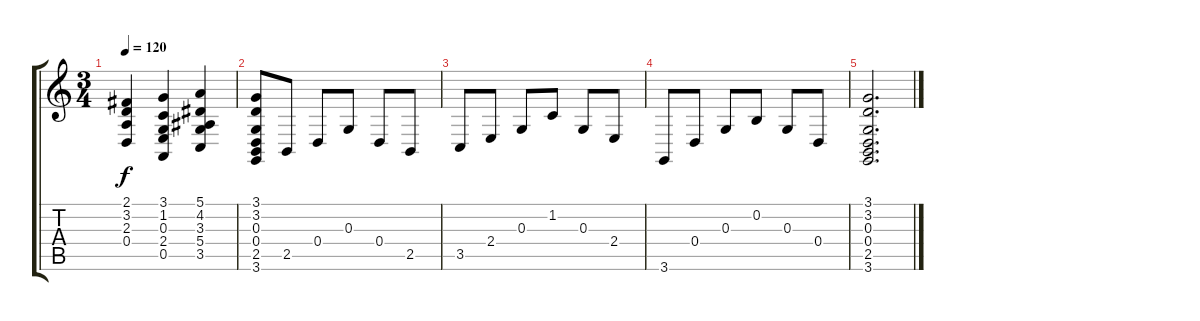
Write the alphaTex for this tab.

\track "" {instrument acousticgrandpiano}
\staff {score tabs}
\tuning (E4 B3 G3 D3 A2 E2) {hide}
\ts (3 4)
\tempo 120
\clef g2
\ks c
(2.1 3.2 2.3 0.4).4{dy f} (3.1 1.2 0.3 2.4 0.5).4 (5.1 4.2 3.3 5.4 3.5).4 |
(3.1 3.2 0.3 0.4 2.5 3.6).8 2.5.8 0.4.8 0.3.8 0.4.8 2.5.8 |
3.5.8 2.4.8 0.3.8 1.2.8 0.3.8 2.4.8 |
3.6.8 0.4.8 0.3.8 0.2.8 0.3.8 0.4.8 |
(3.1 3.2 0.3 0.4 2.5 3.6).2{d}
